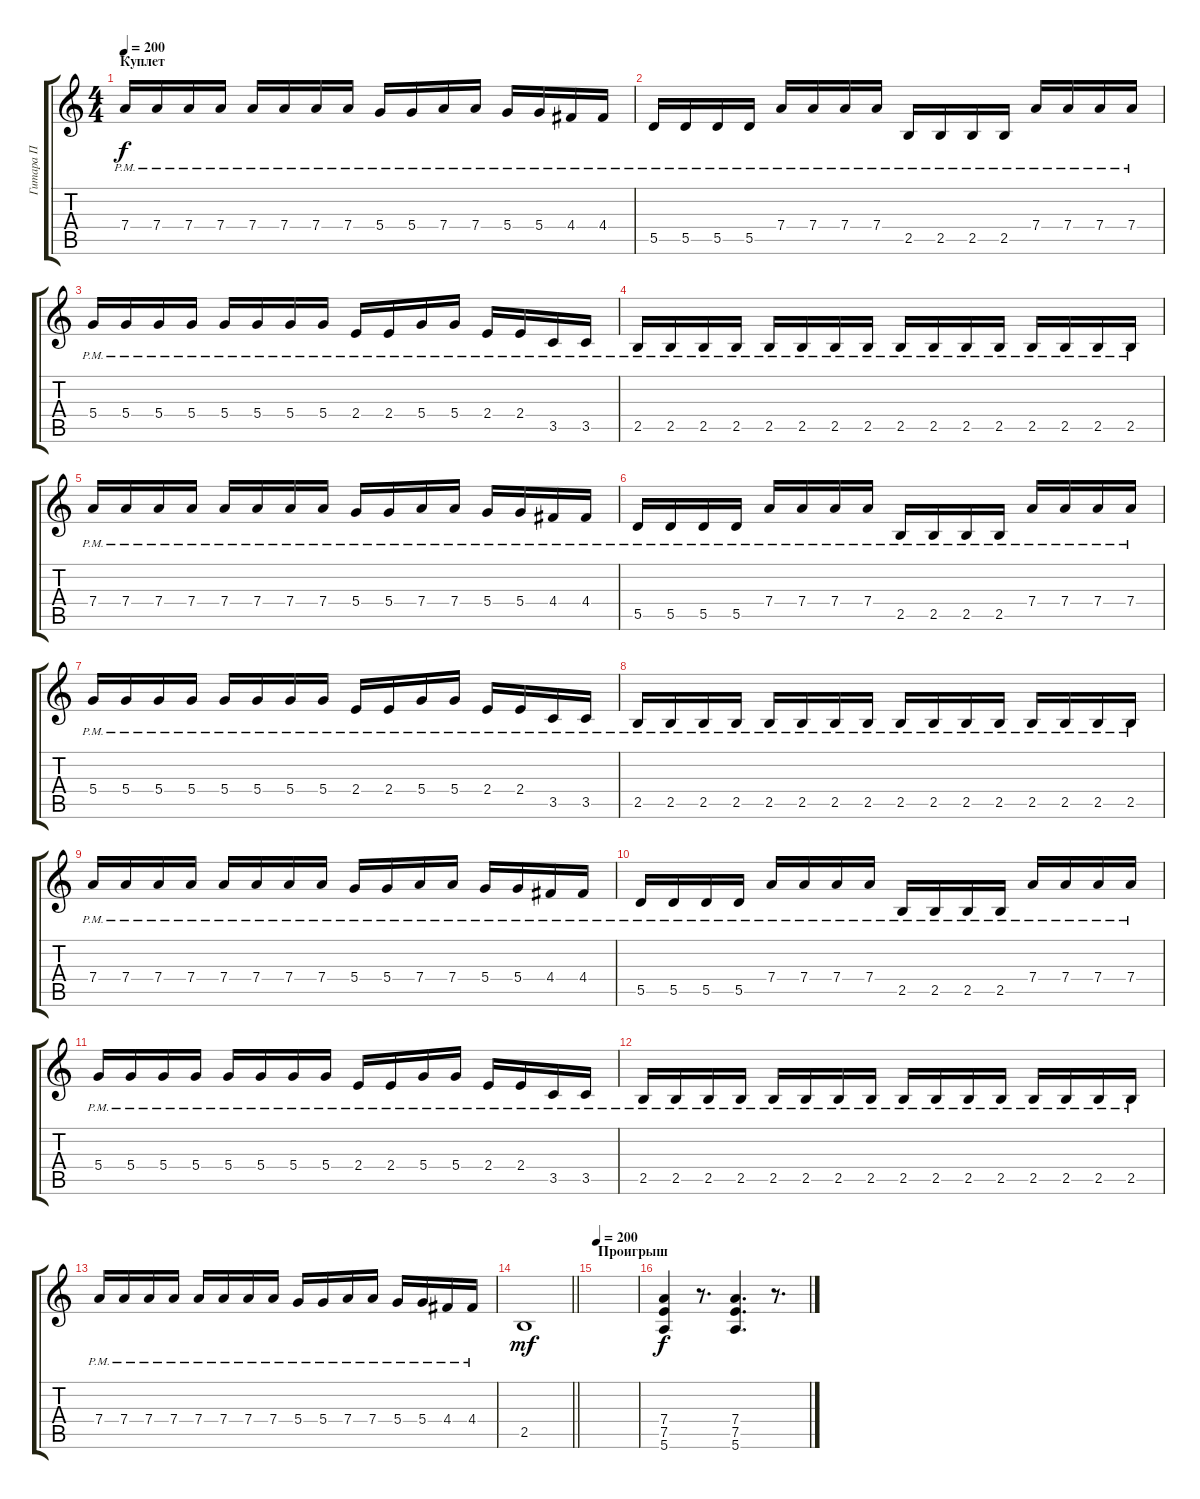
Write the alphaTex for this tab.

\track ("Гитара П" "Гитара П") {instrument overdrivenguitar}
\staff {score tabs}
\tuning (E4 B3 G3 D3 A2 E2) {hide}
\ts (4 4)
\section ("" "Куплет")
\tempo 200
\clef g2
\ks c
7.4{pm}.16{dy f} 7.4{pm}.16 7.4{pm}.16 7.4{pm}.16 7.4{pm}.16 7.4{pm}.16 7.4{pm}.16 7.4{pm}.16 5.4{pm}.16 5.4{pm}.16 7.4{pm}.16 7.4{pm}.16 5.4{pm}.16 5.4{pm}.16 4.4{pm}.16 4.4{pm}.16 |
5.5{pm}.16 5.5{pm}.16 5.5{pm}.16 5.5{pm}.16 7.4{pm}.16 7.4{pm}.16 7.4{pm}.16 7.4{pm}.16 2.5{pm}.16 2.5{pm}.16 2.5{pm}.16 2.5{pm}.16 7.4{pm}.16 7.4{pm}.16 7.4{pm}.16 7.4{pm}.16 |
5.4{pm}.16 5.4{pm}.16 5.4{pm}.16 5.4{pm}.16 5.4{pm}.16 5.4{pm}.16 5.4{pm}.16 5.4{pm}.16 2.4{pm}.16 2.4{pm}.16 5.4{pm}.16 5.4{pm}.16 2.4{pm}.16 2.4{pm}.16 3.5{pm}.16 3.5{pm}.16 |
2.5{pm}.16 2.5{pm}.16 2.5{pm}.16 2.5{pm}.16 2.5{pm}.16 2.5{pm}.16 2.5{pm}.16 2.5{pm}.16 2.5{pm}.16 2.5{pm}.16 2.5{pm}.16 2.5{pm}.16 2.5{pm}.16 2.5{pm}.16 2.5{pm}.16 2.5{pm}.16 |
7.4{pm}.16 7.4{pm}.16 7.4{pm}.16 7.4{pm}.16 7.4{pm}.16 7.4{pm}.16 7.4{pm}.16 7.4{pm}.16 5.4{pm}.16 5.4{pm}.16 7.4{pm}.16 7.4{pm}.16 5.4{pm}.16 5.4{pm}.16 4.4{pm}.16 4.4{pm}.16 |
5.5{pm}.16 5.5{pm}.16 5.5{pm}.16 5.5{pm}.16 7.4{pm}.16 7.4{pm}.16 7.4{pm}.16 7.4{pm}.16 2.5{pm}.16 2.5{pm}.16 2.5{pm}.16 2.5{pm}.16 7.4{pm}.16 7.4{pm}.16 7.4{pm}.16 7.4{pm}.16 |
5.4{pm}.16 5.4{pm}.16 5.4{pm}.16 5.4{pm}.16 5.4{pm}.16 5.4{pm}.16 5.4{pm}.16 5.4{pm}.16 2.4{pm}.16 2.4{pm}.16 5.4{pm}.16 5.4{pm}.16 2.4{pm}.16 2.4{pm}.16 3.5{pm}.16 3.5{pm}.16 |
2.5{pm}.16 2.5{pm}.16 2.5{pm}.16 2.5{pm}.16 2.5{pm}.16 2.5{pm}.16 2.5{pm}.16 2.5{pm}.16 2.5{pm}.16 2.5{pm}.16 2.5{pm}.16 2.5{pm}.16 2.5{pm}.16 2.5{pm}.16 2.5{pm}.16 2.5{pm}.16 |
7.4{pm}.16 7.4{pm}.16 7.4{pm}.16 7.4{pm}.16 7.4{pm}.16 7.4{pm}.16 7.4{pm}.16 7.4{pm}.16 5.4{pm}.16 5.4{pm}.16 7.4{pm}.16 7.4{pm}.16 5.4{pm}.16 5.4{pm}.16 4.4{pm}.16 4.4{pm}.16 |
5.5{pm}.16 5.5{pm}.16 5.5{pm}.16 5.5{pm}.16 7.4{pm}.16 7.4{pm}.16 7.4{pm}.16 7.4{pm}.16 2.5{pm}.16 2.5{pm}.16 2.5{pm}.16 2.5{pm}.16 7.4{pm}.16 7.4{pm}.16 7.4{pm}.16 7.4{pm}.16 |
5.4{pm}.16 5.4{pm}.16 5.4{pm}.16 5.4{pm}.16 5.4{pm}.16 5.4{pm}.16 5.4{pm}.16 5.4{pm}.16 2.4{pm}.16 2.4{pm}.16 5.4{pm}.16 5.4{pm}.16 2.4{pm}.16 2.4{pm}.16 3.5{pm}.16 3.5{pm}.16 |
2.5{pm}.16 2.5{pm}.16 2.5{pm}.16 2.5{pm}.16 2.5{pm}.16 2.5{pm}.16 2.5{pm}.16 2.5{pm}.16 2.5{pm}.16 2.5{pm}.16 2.5{pm}.16 2.5{pm}.16 2.5{pm}.16 2.5{pm}.16 2.5{pm}.16 2.5{pm}.16 |
7.4{pm}.16 7.4{pm}.16 7.4{pm}.16 7.4{pm}.16 7.4{pm}.16 7.4{pm}.16 7.4{pm}.16 7.4{pm}.16 5.4{pm}.16 5.4{pm}.16 7.4{pm}.16 7.4{pm}.16 5.4{pm}.16 5.4{pm}.16 4.4{pm}.16 4.4{pm}.16 |
\barLineRight lightlight
2.5.1{dy mf} |
\section ("" "Проигрыш")
\tempo 200
|
(7.4 7.5 5.6).4{dy f} r.8{d} (7.4 7.5 5.6).4{d} r.8{d}
